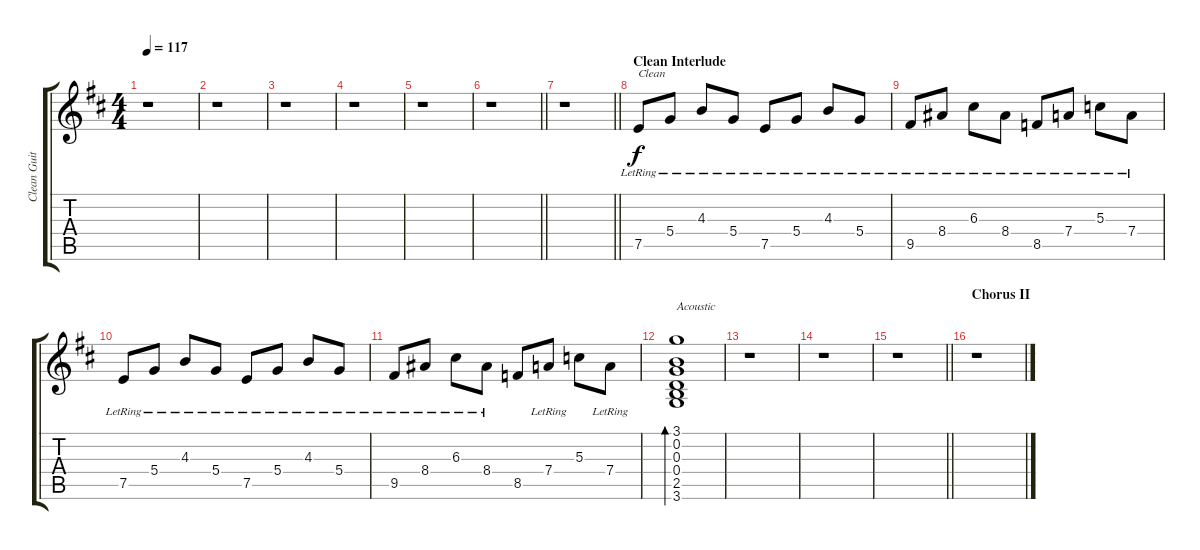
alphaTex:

\track ("Clean Guitar" "Clean Guit") {instrument electricguitarclean}
\staff {score tabs}
\tuning (E4 B3 G3 D3 A2 E2) {hide}
\ts (4 4)
\tempo 117
\clef g2
\ks d
r.1{dy ff} |
r.1 |
r.1 |
r.1 |
r.1 |
\barLineRight lightlight
r.1 |
\barLineRight lightlight
r.1 |
\section ("" "Clean Interlude")
7.5{lr}.8{txt "Clean" dy f volume 13 balance 10 instrument electricguitarclean} 5.4{lr}.8 4.3{lr}.8 5.4{lr}.8 7.5{lr}.8 5.4{lr}.8 4.3{lr}.8 5.4{lr}.8 |
9.5{lr}.8 8.4{lr}.8 6.3{lr}.8 8.4{lr}.8 8.5{lr}.8 7.4{lr}.8 5.3{lr}.8 7.4{lr}.8 |
7.5{lr}.8 5.4{lr}.8 4.3{lr}.8 5.4{lr}.8 7.5{lr}.8 5.4{lr}.8 4.3{lr}.8 5.4{lr}.8 |
9.5{lr}.8 8.4{lr}.8 6.3{lr}.8 8.4{lr}.8 8.5.8 7.4{lr}.8 5.3.8 7.4{lr}.8 |
(3.1 0.2 0.3 0.4 2.5 3.6).1{bd 240 txt "Acoustic" volume 13 instrument acousticguitarsteel} |
r.1 |
r.1 |
\barLineRight lightlight
r.1 |
\section ("" "Chorus II")
r.1
